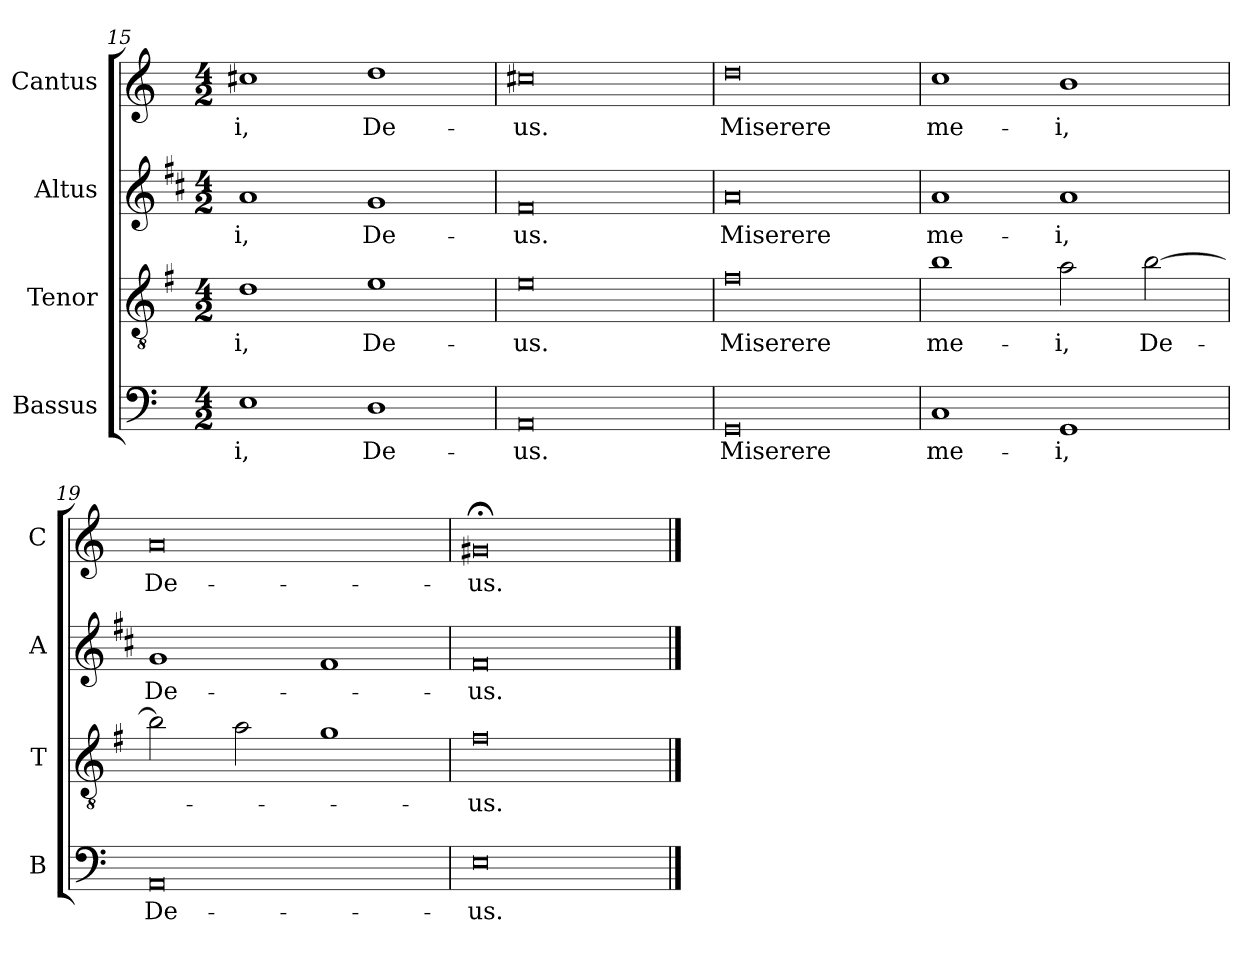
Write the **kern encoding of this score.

**kern	**text	**kern	**text	**kern	**text	**kern	**text
*part4	*part4	*part3	*part3	*part2	*part2	*part1	*part1
*staff4	*staff4	*staff3	*staff3	*staff2	*staff2	*staff1	*staff1
*I"Bassus	*	*I"Tenor	*	*I"Altus	*	*I"Cantus	*
*I'B	*	*I'T	*	*I'A	*	*I'C	*
*clefF4	*	*clefGv2	*	*clefG2	*	*clefG2	*
*	*	*ITrd4c7	*	*ITrd1c2	*	*	*
*k[]	*	*k[]	*	*k[]	*	*k[]	*
*C:	*	*C:	*	*C:	*	*C:	*
*M4/2	*	*M4/2	*	*M4/2	*	*M4/2	*
=15	=15	=15	=15	=15	=15	=15	=15
!	!LO:LY:b	!	!LO:LY:b	!	!LO:LY:b	!	!LO:LY:b
1E	-i,	1G	-i,	1g	-i,	1cc#X	-i,
!	!LO:LY:b	!	!LO:LY:b	!	!LO:LY:b	!	!LO:LY:b
1D	De-	1A	De-	1f	De-	1dd	De-
=16	=16	=16	=16	=16	=16	=16	=16
!	!LO:LY:b	!	!LO:LY:b	!	!LO:LY:b	!	!LO:LY:b
0AA	-us.	0A	-us.	0e	-us.	0cc#X	-us.
=17	=17	=17	=17	=17	=17	=17	=17
!	!LO:LY:b	!	!LO:LY:b	!	!LO:LY:b	!	!LO:LY:b
0GG	Miserere	0B	Miserere	0g	Miserere	0dd	Miserere
=18	=18	=18	=18	=18	=18	=18	=18
!	!LO:LY:b	!	!LO:LY:b	!	!LO:LY:b	!	!LO:LY:b
1C	me-	1e	me-	1g	me-	1cc	me-
!	!LO:LY:b	!	!LO:LY:b	!	!LO:LY:b	!	!LO:LY:b
1GG	-i,	2d\	-i,	1g	-i,	1b	-i,
!	!	!	!LO:LY:b	!	!	!	!
.	.	[2e\	De-	.	.	.	.
=19	=19	=19	=19	=19	=19	=19	=19
!	!LO:LY:b	!	!	!	!LO:LY:b	!	!LO:LY:b
0AA	De-	2e\]	.	1f	De-	0a	De-
.	.	2d\	.	.	.	.	.
.	.	1c	.	1e	.	.	.
=20	=20	=20	=20	=20	=20	=20	=20
!	!LO:LY:b	!	!LO:LY:b	!	!LO:LY:b	!	!LO:LY:b
0E	-us.	0B	-us.	0e	-us.	0g#X;<	-us.
==	==	==	==	==	==	==	==
*-	*-	*-	*-	*-	*-	*-	*-
